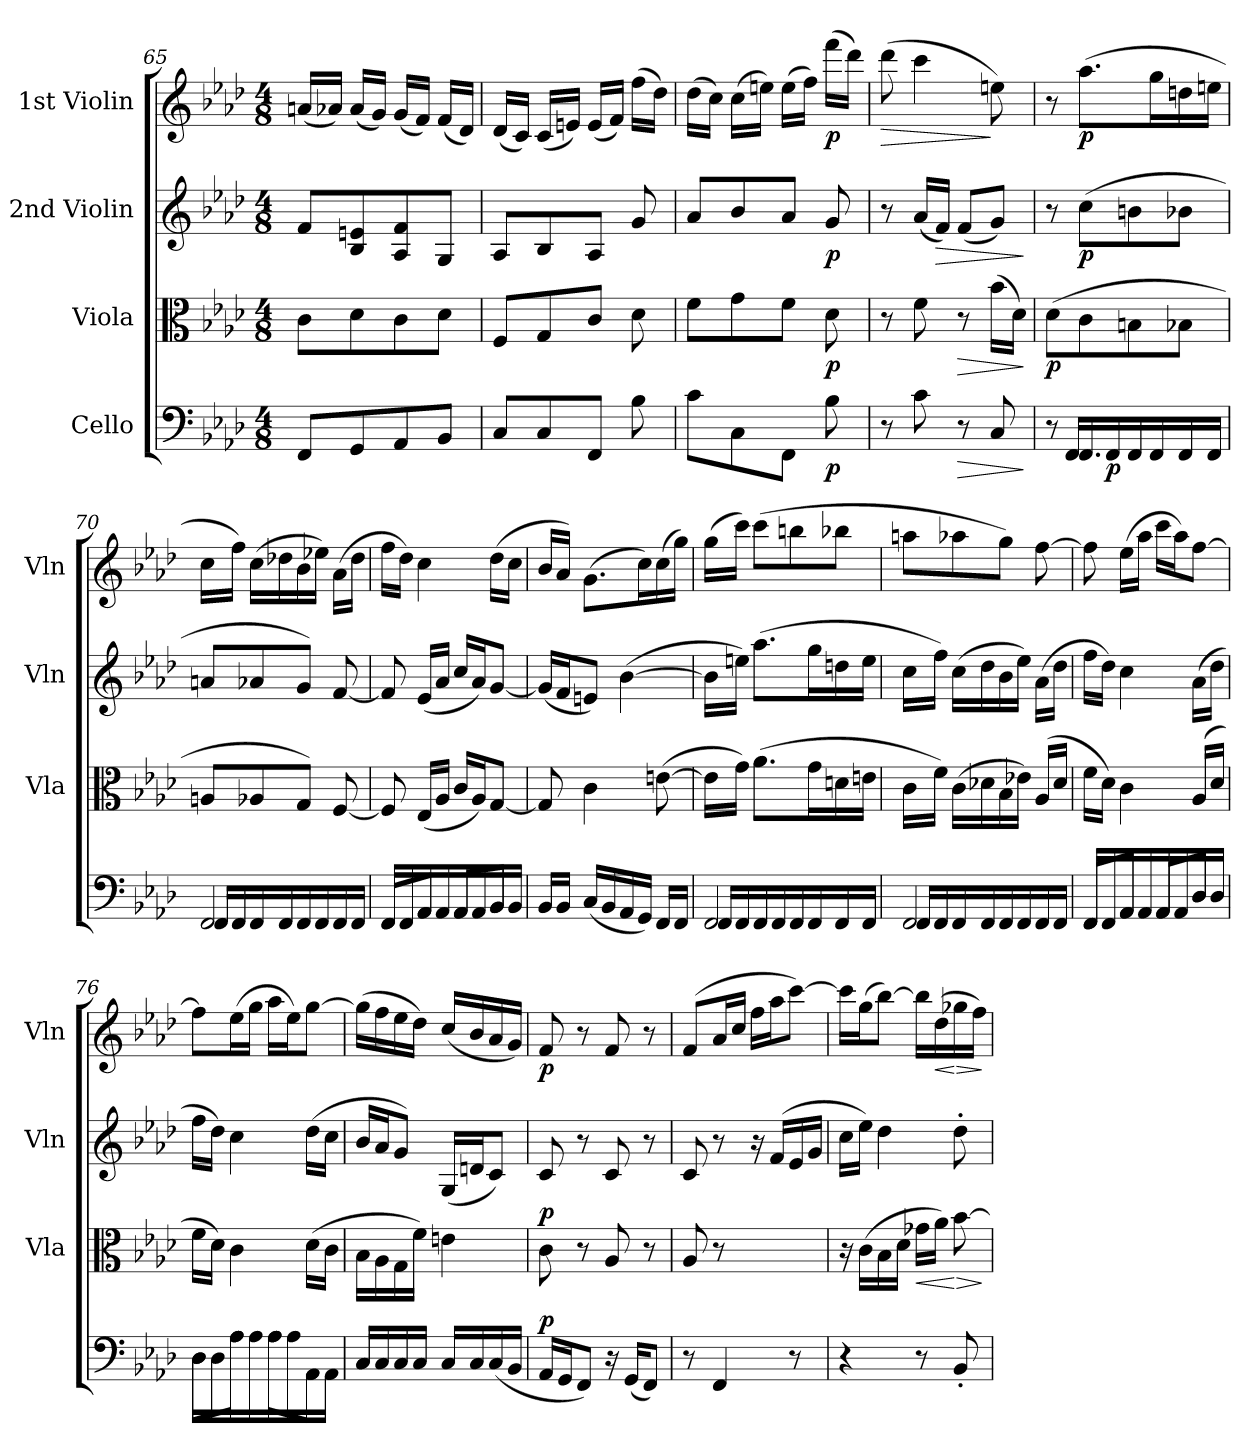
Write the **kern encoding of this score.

**kern	**dynam	**kern	**dynam	**kern	**dynam	**kern	**dynam
*part4	*part4	*part3	*part3	*part2	*part2	*part1	*part1
*staff4	*staff4	*staff3	*staff3	*staff2	*staff2	*staff1	*staff1
*I"Cello	*	*I"Viola	*	*I"2nd Violin	*	*I"1st Violin	*
*	*	*I'Vla	*	*I'Vln	*	*I'Vln	*
*clefF4	*	*clefC3	*	*clefG2	*	*clefG2	*
*k[b-e-a-d-]	*	*k[b-e-a-d-]	*	*k[b-e-a-d-]	*	*k[b-e-a-d-]	*
*f:	*	*f:	*	*f:	*	*f:	*
*M4/8	*	*M4/8	*	*M4/8	*	*M4/8	*
=65	=65	=65	=65	=65	=65	=65	=65
8FF/L	.	8c\L	.	8f/L	.	(16an/LL	.
.	.	.	.	.	.	16a-X/JJ)	.
8GG/	.	8d-\	.	8B-/ 8en/	.	(16a-/LL	.
.	.	.	.	.	.	16g/JJ)	.
8AA-/	.	8c\	.	8A-/ 8f/	.	(16g/LL	.
.	.	.	.	.	.	16f/JJ)	.
8BB-/J	.	8d-\J	.	8G/J	.	(16f/LL	.
.	.	.	.	.	.	16d-/JJ)	.
=66	=66	=66	=66	=66	=66	=66	=66
8C/L	.	8F/L	.	8A-/L	.	(16d-/LL	.
.	.	.	.	.	.	16c/JJ)	.
8C/	.	8G/	.	8B-/	.	(16c/LL	.
.	.	.	.	.	.	16en/JJ)	.
8FF/J	.	8c/J	.	8A-/J	.	(16e/LL	.
.	.	.	.	.	.	16f/JJ)	.
8B-\	.	8d-\	.	8g/	.	(16ff\LL	.
.	.	.	.	.	.	16dd-\JJ)	.
=67	=67	=67	=67	=67	=67	=67	=67
8c\L	.	8f\L	.	8a-/L	.	(16dd-\LL	.
.	.	.	.	.	.	16cc\JJ)	.
8C\	.	8g\	.	8b-/	.	(16cc\LL	.
.	.	.	.	.	.	16een\JJ)	.
8FF\J	.	8f\J	.	8a-/J	.	(16ee\LL	.
.	.	.	.	.	.	16ff\JJ)	.
!	!LO:DY:b	!	!LO:DY:b	!	!LO:DY:b	!	!LO:DY:b
8B-\	p	8d-\	p	8g/	p	(16fff\LL	p
.	.	.	.	.	.	16ddd-\JJ)	.
=68	=68	=68	=68	=68	=68	=68	=68
!	!	!	!	!	!	!	!LO:HP:b
8r	.	8r	.	8r	.	(8ddd-\	>
8c\	.	8f\	.	(16a-/LL	.	4ccc\	.
!	!	!	!	!	!LO:HP:b	!	!
.	.	.	.	16f/JJ)	>	.	.
!	!LO:HP:b	!	!LO:HP:b	!	!	!	!
8r	>	8r	>	(8f/L	.	.	.
8C/	.	(16b-\LL	.	8g/J)	.	8een\)	]
.	.	16d-\JJ)	.	.	.	.	.
.	]	.	]	.	]	.	.
=69	=69	=69	=69	=69	=69	=69	=69
*^	*	*	*	*	*	*	*
!	!	!	!	!LO:DY:b	!	!	!	!
8r	8ryy	.	(8d-\L	p	8r	.	8r	.
!	!	!	!	!	!	!LO:DY:b	!	!LO:DY:b
4.FF/	16FF/LL	.	8c\	.	(8cc\L	p	(8.aa-\L	p
!	!	!LO:DY:b	!	!	!	!	!	!
.	16FF/	p	.	.	.	.	.	.
.	16FF/	.	8Bn\	.	8bn\	.	.	.
.	16FF/	.	.	.	.	.	16gg\L	.
.	16FF/	.	8B-X\J	.	8b-X\J	.	16ddn\	.
.	16FF/JJ	.	.	.	.	.	16een\JJ	.
=70	=70	=70	=70	=70	=70	=70	=70	=70
2FF/	16FF/LL	.	8An/L	.	8an/L	.	16cc\LL	.
.	16FF/	.	.	.	.	.	16ff\JJ)	.
.	16FF/	.	8A-X/	.	8a-X/	.	(16cc\LL	.
.	16FF/	.	.	.	.	.	16dd-X\	.
.	16FF/	.	8G/J)	.	8g/J)	.	16b-\	.
.	16FF/	.	.	.	.	.	16ee-X\JJ)	.
.	16FF/	.	[8F/	.	[8f/	.	(16a-\LL	.
.	16FF/JJ	.	.	.	.	.	16dd-\JJ	.
=71	=71	=71	=71	=71	=71	=71	=71	=71
8FF/L	16FF/LL	.	8F/]	.	8f/]	.	16ff\LL	.
.	16FF/	.	.	.	.	.	16dd-\JJ)	.
8AA-/J	16AA-/	.	(16E-/LL	.	(16e-/LL	.	4cc\	.
.	16AA-/	.	16A-/JJ	.	16a-/JJ	.	.	.
8AA-/L	16AA-/	.	16c/LL	.	16cc/LL	.	.	.
.	16AA-/	.	16A-/J)	.	16a-/J)	.	.	.
8BB-/J	16BB-/	.	[8G/J	.	[8g/J	.	(16dd-\LL	.
.	16BB-/JJ	.	.	.	.	.	16cc\JJ	.
*v	*v	*	*	*	*	*	*	*
=72	=72	=72	=72	=72	=72	=72	=72
16BB-/LL	.	8G/]	.	(16g/LL]	.	16b-/LL	.
16BB-/JJ	.	.	.	16f/J	.	16a-/JJ)	.
(16C/LL	.	4c\	.	8en/J)	.	(8.g\L	.
16BB-/	.	.	.	.	.	.	.
16AA-/	.	.	.	([4b-\	.	.	.
16GG/JJ)	.	.	.	.	.	16cc\L)	.
16FF/LL	.	([8en\	.	.	.	(16cc\	.
16FF/JJ	.	.	.	.	.	16gg\JJ)	.
=73	=73	=73	=73	=73	=73	=73	=73
*^	*	*	*	*	*	*	*
2FF/	16FF/LL	.	16e\LL]	.	16b-\LL]	.	(16gg\LL	.
.	16FF/	.	16g\JJ)	.	16een\JJ)	.	16ccc\JJ)	.
.	16FF/	.	(8.a-\L	.	(8.aa-\L	.	(8ccc\L	.
.	16FF/	.	.	.	.	.	.	.
.	16FF/	.	.	.	.	.	8bbn\	.
.	16FF/	.	16g\L	.	16gg\L	.	.	.
.	16FF/	.	16dn\	.	16ddn\	.	8bb-X\J	.
.	16FF/JJ	.	16en\JJ	.	16ee\JJ	.	.	.
=74	=74	=74	=74	=74	=74	=74	=74	=74
2FF/	16FF/LL	.	16c\LL	.	16cc\LL	.	8aan\L	.
.	16FF/	.	16f\JJ)	.	16ff\JJ)	.	.	.
.	16FF/	.	(16c\LL	.	(16cc\LL	.	8aa-X\	.
.	16FF/	.	16d-X\	.	16dd-\	.	.	.
.	16FF/	.	16B-\	.	16b-\	.	8gg\J)	.
.	16FF/	.	16e-X\JJ)	.	16ee-\JJ)	.	.	.
.	16FF/	.	(16A-/LL	.	(16a-\LL	.	[8ff\	.
.	16FF/JJ	.	16d-/JJ	.	16dd-\JJ	.	.	.
=75	=75	=75	=75	=75	=75	=75	=75	=75
8FF/L	16FF/LL	.	16f\LL	.	16ff\LL	.	8ff\]	.
.	16FF/	.	16d-\JJ)	.	16dd-\JJ)	.	.	.
8AA-/J	16AA-/	.	4c\	.	4cc\	.	(16ee-\LL	.
.	16AA-/	.	.	.	.	.	16aa-\JJ	.
8AA-/L	16AA-/	.	.	.	.	.	16ccc\LL	.
.	16AA-/	.	.	.	.	.	16aa-\J)	.
8D-/J	16D-\	.	(16A-/LL	.	(16a-\LL	.	[8ff\J	.
.	16D-\JJ	.	16d-/JJ	.	16dd-\JJ	.	.	.
=76	=76	=76	=76	=76	=76	=76	=76	=76
8D-\L	16D-\LL	.	16f\LL	.	16ff\LL	.	8ff\L]	.
.	16D-\	.	16d-\JJ)	.	16dd-\JJ)	.	.	.
8A-\J	16A-\	.	4c\	.	4cc\	.	(16ee-\L	.
.	16A-\	.	.	.	.	.	16gg\JJ	.
8A-\L	16A-\	.	.	.	.	.	16aa-\LL	.
.	16A-\	.	.	.	.	.	16ee-\J)	.
8AA-\J	16AA-/	.	(16d-\LL	.	(16dd-\LL	.	[8gg\J	.
.	16AA-/JJ	.	16c\JJ	.	16cc\JJ	.	.	.
=77	=77	=77	=77	=77	=77	=77	=77	=77
4C/	16C/LL	.	16B-\LL	.	16b-/LL	.	(16gg\LL]	.
.	16C/	.	16A-\	.	16a-/J	.	16ff\	.
.	16C/	.	16G\	.	8g/J)	.	16ee-\	.
.	16C/JJ	.	16f\JJ)	.	.	.	16dd-\JJ)	.
16C/LL	4ryy	.	4en\	.	(16G/LL	.	(16cc/LL	.
16C/	.	.	.	.	16dn/J	.	16b-/	.
(16C/	.	.	.	.	8c/J)	.	16a-/	.
16BB-/JJ	.	.	.	.	.	.	16g/JJ)	.
*v	*v	*	*	*	*	*	*	*
=78	=78	=78	=78	=78	=78	=78	=78
!	!LO:DY:a	!	!LO:DY:a	!	!	!	!LO:DY:b
16AA-/LL	p	8c\	p	8c/	.	8f/	p
16GG/J	.	.	.	.	.	.	.
8FF/J)	.	8r	.	8r	.	8r	.
16r	.	8A-/	.	8c/	.	8f/	.
(16GG/KL	.	.	.	.	.	.	.
8FF/J)	.	8r	.	8r	.	8r	.
=79	=79	=79	=79	=79	=79	=79	=79
8r	.	8A-/	.	8c/	.	(8f/L	.
4FF/	.	8r	.	8r	.	16a-/L	.
.	.	.	.	.	.	16cc/JJ	.
.	.	4ryy	.	16r	.	16ff\LL	.
.	.	.	.	(16f/LL	.	16aa-\J	.
8r	.	.	.	16e-/	.	[8ccc\J)	.
.	.	.	.	16g/JJ	.	.	.
=80	=80	=80	=80	=80	=80	=80	=80
4r	.	16r	.	16cc\LL	.	16ccc\LL]	.
.	.	(16c\LL	.	16ee-\JJ)	.	(16gg\J	.
.	.	16B-\	.	4dd-\	.	[8bb-\J)	.
.	.	16d-\JJ	.	.	.	.	.
!	!	!	!LO:HP:b	!	!	!	!
8r	.	16g-X\LL	<	.	.	16bb-\LL]	.
!	!	!	!	!	!	!	!LO:HP:b
.	.	16a-\JJ)	.	.	.	(16dd-\	<
!	!	!	!LO:HP:n=1:b	!	!	!	!LO:HP:n=1:b
8BB-'/	.	[8b-\	[ >	8dd-'\	.	16gg-X\	[ >
.	.	.	.	.	.	16ff\JJ)	.
.	.	.	]	.	.	.	]
=	=	=	=	=	=	=	=
*-	*-	*-	*-	*-	*-	*-	*-
